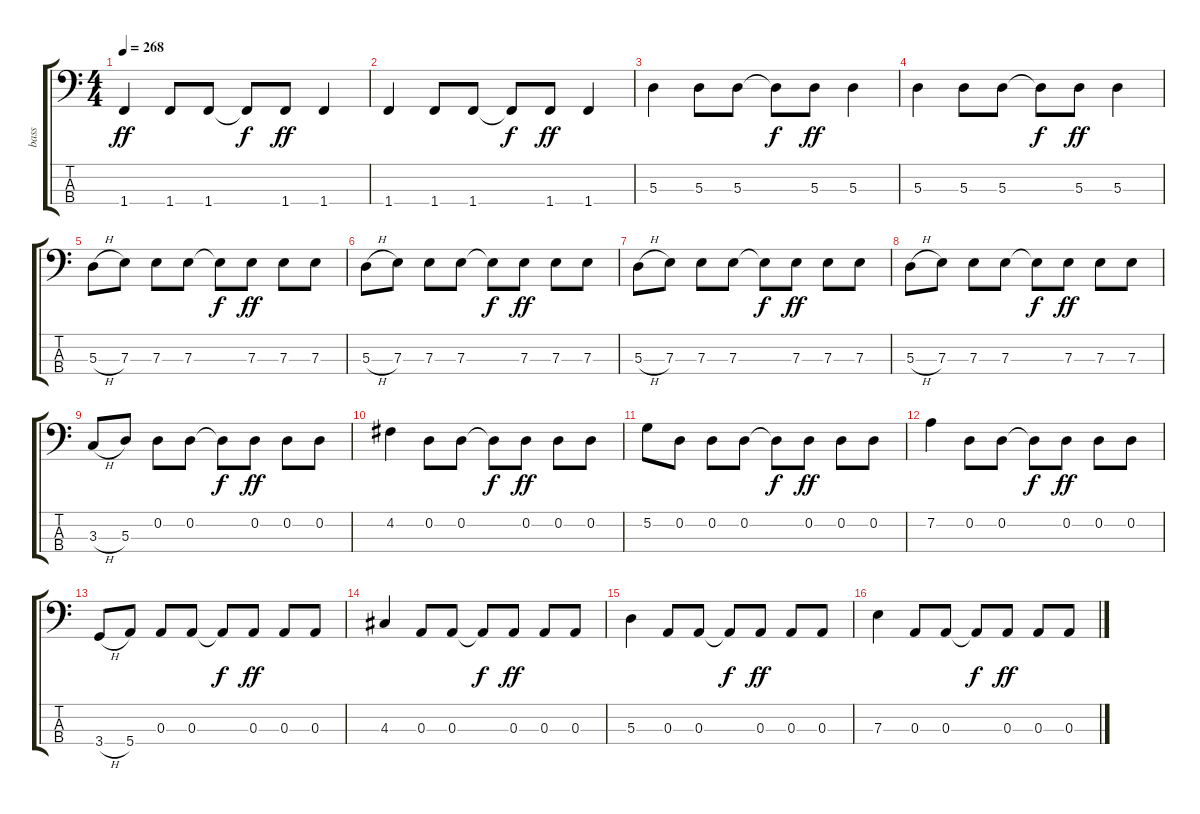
\track ("bass" "bass") {instrument slapbass1}
\staff {score tabs}
\tuning (G2 D2 A1 E1) {hide}
\ts (4 4)
\tempo 268
\clef f4
\ks c
1.4.4{dy ff} 1.4.8 1.4.8 1.4{t}.8{dy f} 1.4.8{dy ff} 1.4.4 |
1.4.4 1.4.8 1.4.8 1.4{t}.8{dy f} 1.4.8{dy ff} 1.4.4 |
5.3.4 5.3.8 5.3.8 5.3{t}.8{dy f} 5.3.8{dy ff} 5.3.4 |
5.3.4 5.3.8 5.3.8 5.3{t}.8{dy f} 5.3.8{dy ff} 5.3.4 |
5.3{h}.8 7.3.8 7.3.8 7.3.8 7.3{t}.8{dy f} 7.3.8{dy ff} 7.3.8 7.3.8 |
5.3{h}.8 7.3.8 7.3.8 7.3.8 7.3{t}.8{dy f} 7.3.8{dy ff} 7.3.8 7.3.8 |
5.3{h}.8 7.3.8 7.3.8 7.3.8 7.3{t}.8{dy f} 7.3.8{dy ff} 7.3.8 7.3.8 |
5.3{h}.8 7.3.8 7.3.8 7.3.8 7.3{t}.8{dy f} 7.3.8{dy ff} 7.3.8 7.3.8 |
3.3{h}.8 5.3.8 0.2.8 0.2.8 0.2{t}.8{dy f} 0.2.8{dy ff} 0.2.8 0.2.8 |
4.2.4 0.2.8 0.2.8 0.2{t}.8{dy f} 0.2.8{dy ff} 0.2.8 0.2.8 |
5.2.8 0.2.8 0.2.8 0.2.8 0.2{t}.8{dy f} 0.2.8{dy ff} 0.2.8 0.2.8 |
7.2.4 0.2.8 0.2.8 0.2{t}.8{dy f} 0.2.8{dy ff} 0.2.8 0.2.8 |
3.4{h}.8 5.4.8 0.3.8 0.3.8 0.3{t}.8{dy f} 0.3.8{dy ff} 0.3.8 0.3.8 |
4.3.4 0.3.8 0.3.8 0.3{t}.8{dy f} 0.3.8{dy ff} 0.3.8 0.3.8 |
5.3.4 0.3.8 0.3.8 0.3{t}.8{dy f} 0.3.8{dy ff} 0.3.8 0.3.8 |
7.3.4 0.3.8 0.3.8 0.3{t}.8{dy f} 0.3.8{dy ff} 0.3.8 0.3.8
